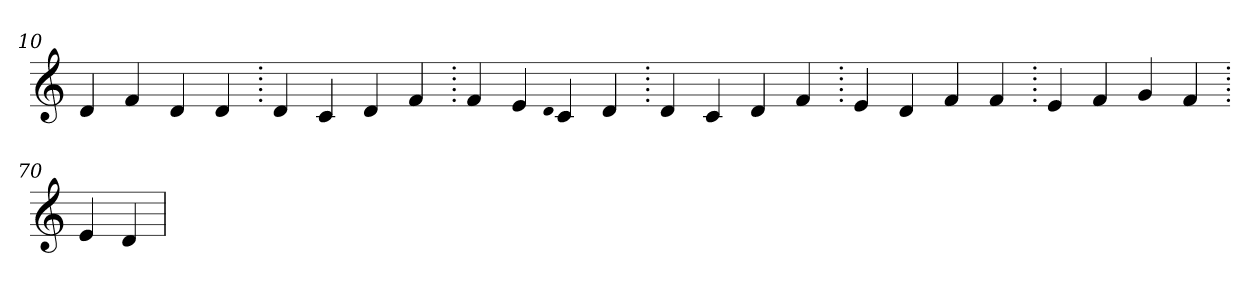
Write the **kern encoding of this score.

**kern
*part1
*staff1
*clefG2
=10.
4d
4f
4d
4d
=20.
4d
4c
4d
4f
=30.
4f
4e
qqd
4c
4d
=40.
4d
4c
4d
4f
=50.
4e
4d
4f
4f
=60.
4e
4f
4g
4f
=70.
4e
4d
=
*-
